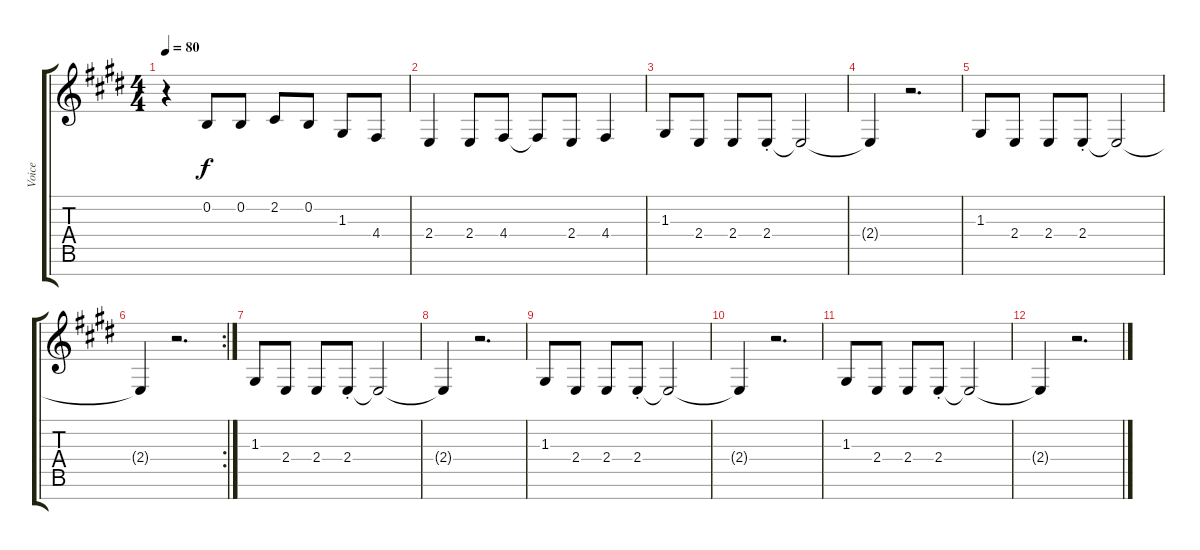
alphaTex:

\track ("Voice" "Voice") {instrument oboe}
\staff {score tabs}
\tuning (E4 B3 G3 D3 A2 E2 B1) {hide}
\ts (4 4)
\tempo 80
\clef g2
\ks e
r.4{dy f} 0.2.8 0.2.8 2.2.8 0.2.8 1.3.8 4.4.8 |
2.4.4 2.4.8 4.4.8 4.4{t}.8 2.4.8 4.4.4 |
1.3.8 2.4.8 2.4.8 2.4{st}.8 2.4{t}.2 |
2.4{t}.4 r.2{d} |
1.3.8 2.4.8 2.4.8 2.4{st}.8 2.4{t}.2 |
\rc 2
2.4{t}.4 r.2{d} |
1.3.8 2.4.8 2.4.8 2.4{st}.8 2.4{t}.2 |
2.4{t}.4 r.2{d} |
1.3.8 2.4.8 2.4.8 2.4{st}.8 2.4{t}.2 |
2.4{t}.4 r.2{d} |
1.3.8 2.4.8 2.4.8 2.4{st}.8 2.4{t}.2 |
2.4{t}.4 r.2{d}
